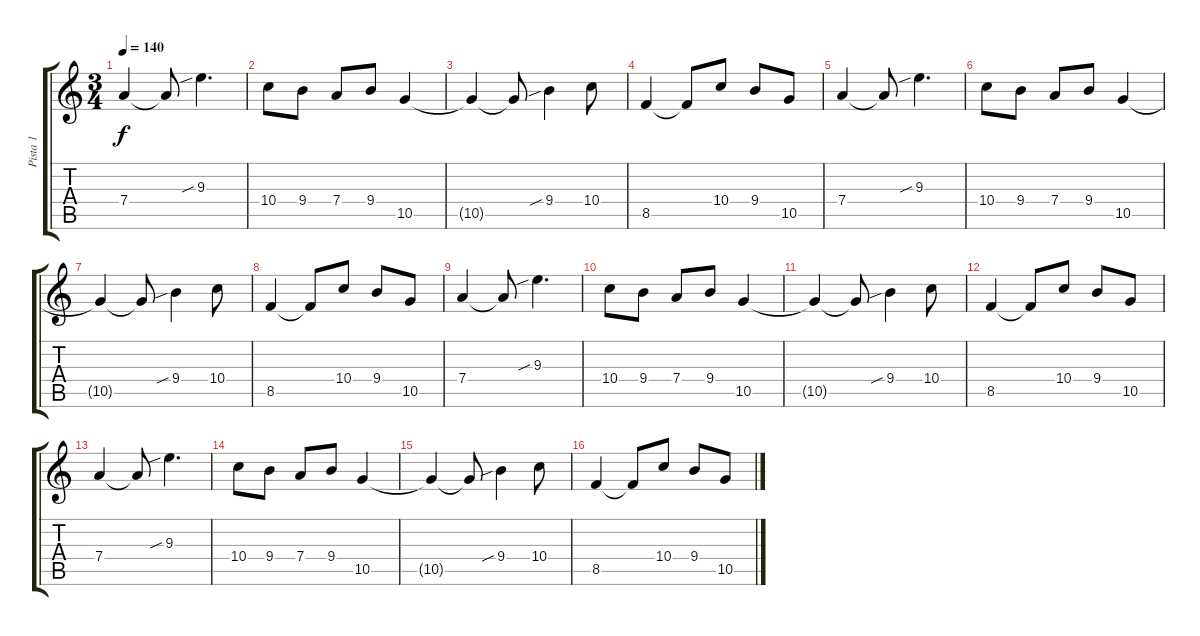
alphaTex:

\track ("Pista 1" "Pista 1") {instrument distortionguitar}
\staff {score tabs}
\tuning (E4 B3 G3 D3 A2 E2) {hide}
\ts (3 4)
\tempo 140
\clef g2
\ks c
7.4.4{dy f instrument distortionguitar} 7.4{t}.8 9.3{sib}.4{d} |
10.4.8 9.4.8 7.4.8 9.4.8 10.5.4 |
10.5{t}.4 10.5{t}.8 9.4{sib}.4 10.4.8 |
8.5.4 8.5{t}.8 10.4.8 9.4.8 10.5.8 |
7.4.4 7.4{t}.8 9.3{sib}.4{d} |
10.4.8 9.4.8 7.4.8 9.4.8 10.5.4 |
10.5{t}.4 10.5{t}.8 9.4{sib}.4 10.4.8 |
8.5.4 8.5{t}.8 10.4.8 9.4.8 10.5.8 |
7.4.4 7.4{t}.8 9.3{sib}.4{d} |
10.4.8 9.4.8 7.4.8 9.4.8 10.5.4 |
10.5{t}.4 10.5{t}.8 9.4{sib}.4 10.4.8 |
8.5.4 8.5{t}.8 10.4.8 9.4.8 10.5.8 |
7.4.4 7.4{t}.8 9.3{sib}.4{d} |
10.4.8 9.4.8 7.4.8 9.4.8 10.5.4 |
10.5{t}.4 10.5{t}.8 9.4{sib}.4 10.4.8 |
8.5.4 8.5{t}.8 10.4.8 9.4.8 10.5.8
